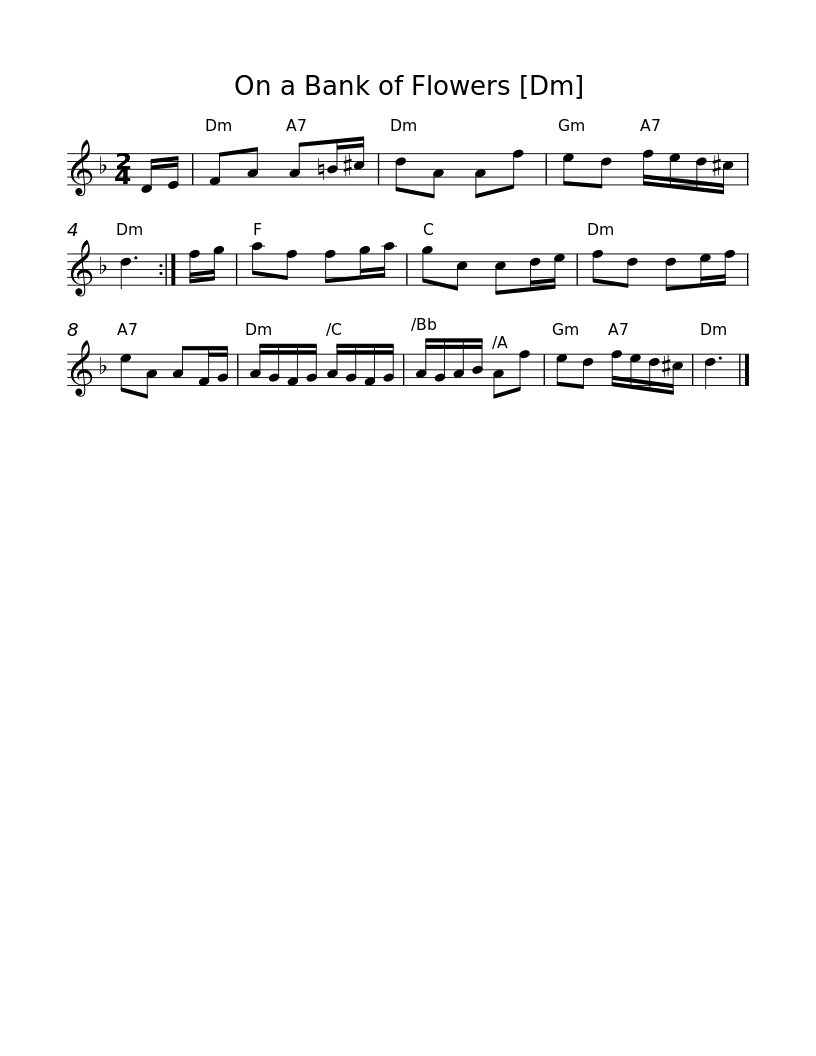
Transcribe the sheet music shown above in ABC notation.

X:1
L:1/8
M:2/4
I:linebreak $
K:Dmin
V:1 treble
V:1
 D/E/ | FA A=B/^c/ | dA Af | ed f/e/d/^c/ | d3 :| %5
 f/g/ | af fg/a/ | gc cd/e/ | fd de/f/ |$ eA AF/G/ | %10
 A/G/F/G/ A/G/F/G/ | A/G/A/B/ Af | ed f/e/d/^c/ | d3 |] %14
